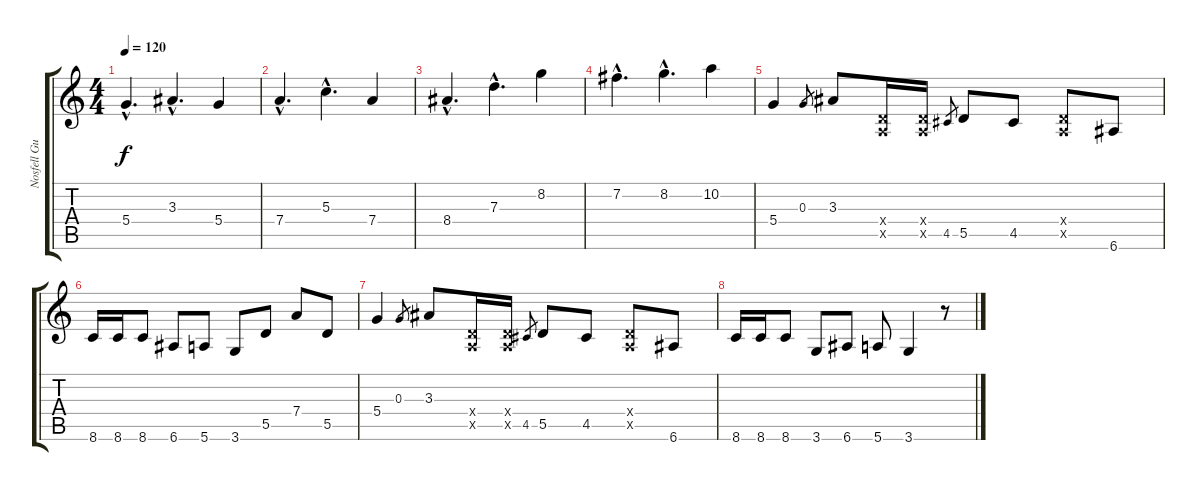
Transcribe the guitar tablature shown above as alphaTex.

\track ("Nosfell Guitare" "Nosfell Gu") {instrument acousticguitarsteel}
\staff {score tabs}
\tuning (E4 B3 G3 D3 A2 E2) {hide}
\ts (4 4)
\tempo 120
\clef g2
\ks c
5.4{hac}.4{d dy f} 3.3{hac}.4{d} 5.4.4 |
7.4{hac}.4{d} 5.3{hac}.4{d} 7.4.4 |
8.4{hac}.4{d} 7.3{hac}.4{d} 8.2.4 |
7.2{hac}.4{d} 8.2{hac}.4{d} 10.2.4 |
5.4.4 0.3.8{gr} 3.3.8 (0.4{x} 0.5{x}).16 (0.4{x} 0.5{x}).16 4.5.8{gr} 5.5.8 4.5.8 (0.4{x} 0.5{x}).8 6.6.8 |
8.6.16 8.6.16 8.6.8 6.6.8 5.6.8 3.6.8 5.5.8 7.4.8 5.5.8 |
5.4.4 0.3.8{gr} 3.3.8 (0.4{x} 0.5{x}).16 (0.4{x} 0.5{x}).16 4.5.8{gr} 5.5.8 4.5.8 (0.4{x} 0.5{x}).8 6.6.8 |
8.6.16 8.6.16 8.6.8 3.6.8 6.6.8 5.6.8 3.6.4 r.8
